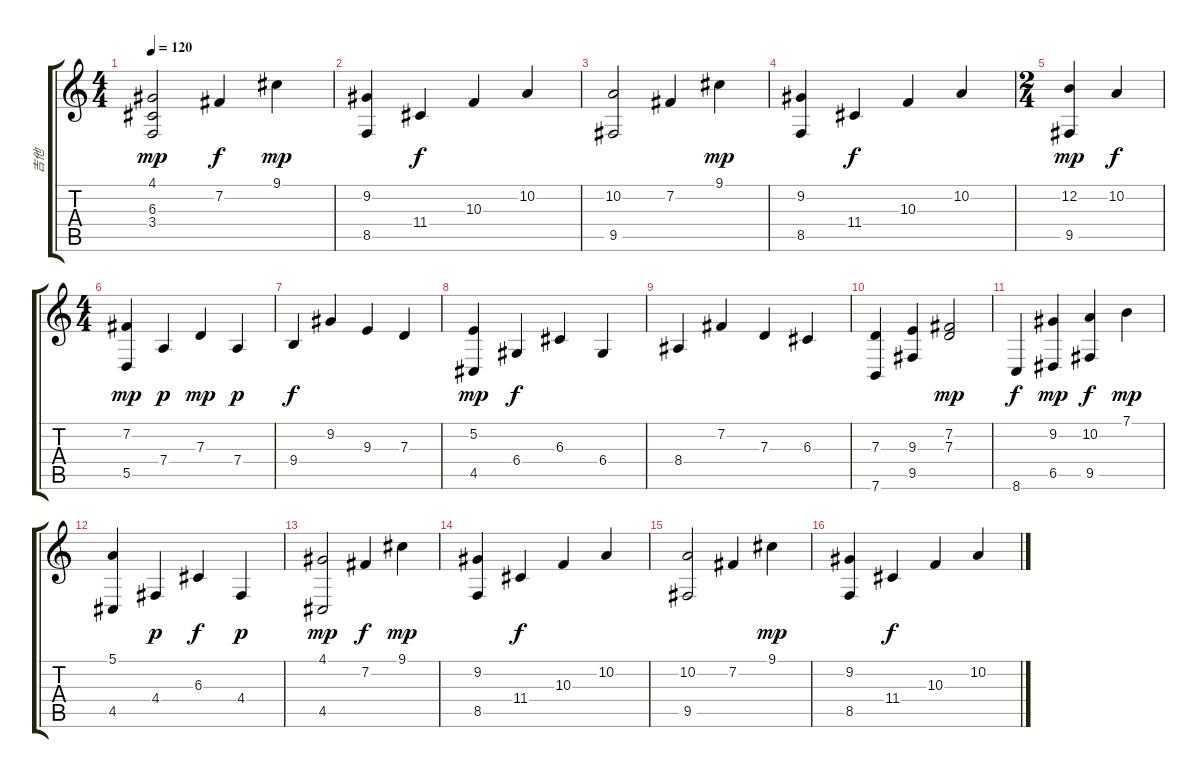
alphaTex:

\track ("吉他" "吉他") {instrument acousticgrandpiano}
\staff {score tabs}
\tuning (E4 B3 G3 D3 A2 E2) {hide}
\ts (4 4)
\tempo 120
\clef g2
\ks c
(4.1 6.3 3.4).2{dy mp} 7.2.4{dy f} 9.1.4{dy mp} |
(9.2 8.5).4 11.4.4{dy f} 10.3.4 10.2.4 |
(10.2 9.5).2 7.2.4 9.1.4{dy mp} |
(9.2 8.5).4 11.4.4{dy f} 10.3.4 10.2.4 |
\ts (2 4)
(12.2 9.5).4{dy mp} 10.2.4{dy f} |
\ts (4 4)
(7.2 5.5).4{dy mp} 7.4.4{dy p} 7.3.4{dy mp} 7.4.4{dy p} |
9.4.4{dy f} 9.2.4 9.3.4 7.3.4 |
(5.2 4.5).4{dy mp} 6.4.4{dy f} 6.3.4 6.4.4 |
8.4.4 7.2.4 7.3.4 6.3.4 |
(7.3 7.6).4 (9.3 9.5).4 (7.2 7.3).2{dy mp} |
8.6.4{dy f} (9.2 6.5).4{dy mp} (10.2 9.5).4{dy f} 7.1.4{dy mp} |
(5.1 4.5).4 4.4.4{dy p} 6.3.4{dy f} 4.4.4{dy p} |
(4.1 4.5).2{dy mp} 7.2.4{dy f} 9.1.4{dy mp} |
(9.2 8.5).4 11.4.4{dy f} 10.3.4 10.2.4 |
(10.2 9.5).2 7.2.4 9.1.4{dy mp} |
(9.2 8.5).4 11.4.4{dy f} 10.3.4 10.2.4
